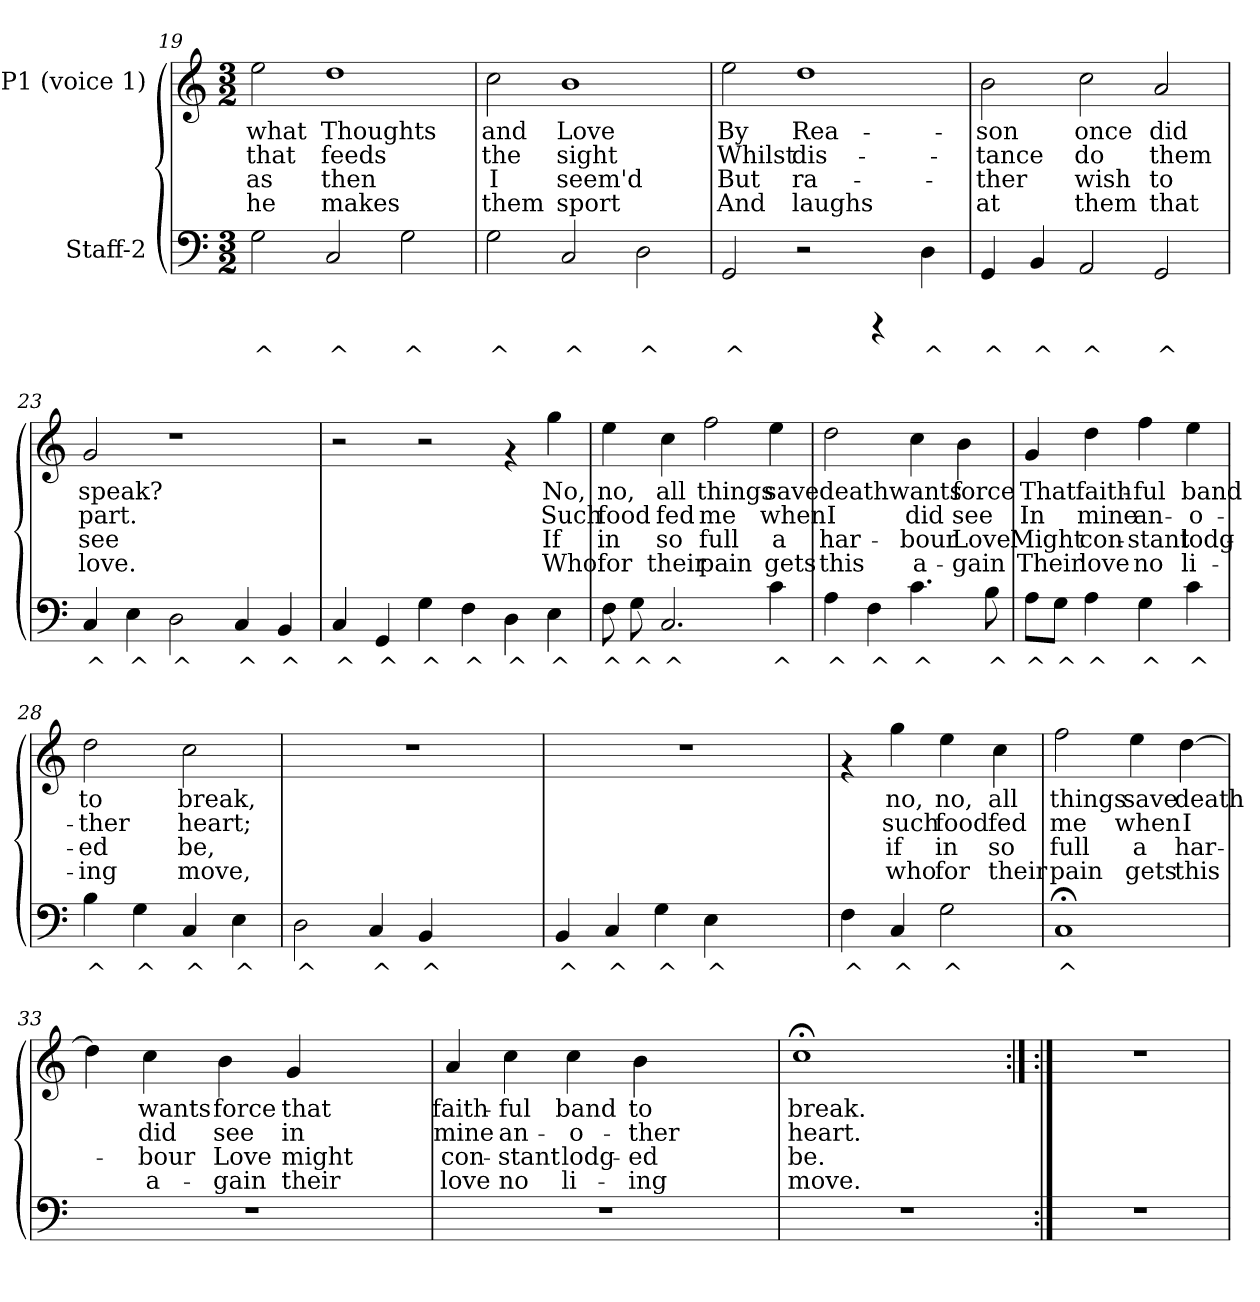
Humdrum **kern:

**kern	**text	**kern	**text	**text	**text	**text
*part2	*part2	*part1	*part1	*part1	*part1	*part1
*staff2	*staff2	*staff1	*staff1	*staff1	*staff1	*staff1
*I"Staff-2	*	*I"P1 (voice 1)	*	*	*	*
*clefF4	*	*clefG2	*	*	*	*
*M3/2	*	*M3/2	*	*	*	*
=19	=19	=19	=19	=19	=19	=19
!	!LO:LY:b:cj	!	!LO:LY:b:cj	!LO:LY:b:cj	!LO:LY:b:cj	!LO:LY:b:cj
2G\	^	2ee\	what	that	as	he
!	!LO:LY:b:cj	!	!LO:LY:b:cj	!LO:LY:b:cj	!LO:LY:b:cj	!LO:LY:b:cj
2C/	^	1dd	Thoughts	feeds	then	makes
!	!LO:LY:b:cj	!	!	!	!	!
2G\	^	.	.	.	.	.
=20	=20	=20	=20	=20	=20	=20
!	!LO:LY:b:cj	!	!LO:LY:b:cj	!LO:LY:b:cj	!LO:LY:b:cj	!LO:LY:b:cj
2G\	^	2cc\	and	the	I	them
!	!LO:LY:b:cj	!	!LO:LY:b:cj	!LO:LY:b:cj	!LO:LY:b:cj	!LO:LY:b:cj
2C/	^	1b	Love	sight	seem'd	sport
!	!LO:LY:b:cj	!	!	!	!	!
2D\	^	.	.	.	.	.
=21	=21	=21	=21	=21	=21	=21
!	!LO:LY:b:cj	!	!LO:LY:b:cj	!LO:LY:b:cj	!LO:LY:b:cj	!LO:LY:b:cj
2GG/	^	2ee\	By	Whilst	But	And
!	!	!	!LO:LY:b:cj	!LO:LY:b:cj	!LO:LY:b:cj	!LO:LY:b:cj
2r	.	1dd	Rea-	-dis-	-ra-	-laughs
4rCCC	.	.	.	.	.	.
!	!LO:LY:b:cj	!	!	!	!	!
4D\	^	.	.	.	.	.
!!LO:PB:g=z
=22	=22	=22	=22	=22	=22	=22
!	!LO:LY:b:cj	!	!LO:LY:b:cj	!LO:LY:b:cj	!LO:LY:b:cj	!LO:LY:b:cj
4GG/	^	2b\	son	tance	ther	at
!	!LO:LY:b:cj	!	!	!	!	!
4BB/	^	.	.	.	.	.
!	!LO:LY:b:cj	!	!LO:LY:b:cj	!LO:LY:b:cj	!LO:LY:b:cj	!LO:LY:b:cj
2AA/	^	2cc\	once	do	wish	them
!	!LO:LY:b:cj	!	!LO:LY:b:cj	!LO:LY:b:cj	!LO:LY:b:cj	!LO:LY:b:cj
2GG/	^	2a/	did	them	to	that
=23	=23	=23	=23	=23	=23	=23
*	*	*MM204	*	*	*	*
!	!LO:LY:b:cj	!	!LO:LY:b:cj	!LO:LY:b:cj	!LO:LY:b:cj	!LO:LY:b:cj
4C/	^	2g/	speak?	part.	see	love.
!	!LO:LY:b:cj	!	!	!	!	!
4E\	^	.	.	.	.	.
!	!LO:LY:b:cj	!	!	!	!	!
2D\	^	1r	.	.	.	.
!	!LO:LY:b:cj	!	!	!	!	!
4C/	^	.	.	.	.	.
!	!LO:LY:b:cj	!	!	!	!	!
4BB/	^	.	.	.	.	.
=24	=24	=24	=24	=24	=24	=24
!	!LO:LY:b:cj	!	!	!	!	!
4C/	^	2r	.	.	.	.
!	!LO:LY:b:cj	!	!	!	!	!
4GG/	^	.	.	.	.	.
!	!LO:LY:b:cj	!	!	!	!	!
4G\	^	2r	.	.	.	.
!	!LO:LY:b:cj	!	!	!	!	!
4F\	^	.	.	.	.	.
!	!LO:LY:b:cj	!	!	!	!	!
4D\	^	4rf	.	.	.	.
!	!LO:LY:b:cj	!	!LO:LY:b:cj	!LO:LY:b:cj	!LO:LY:b:cj	!LO:LY:b:cj
4E\	^	4gg\	No,	Such	If	Who
=25	=25	=25	=25	=25	=25	=25
!	!LO:LY:b:cj	!	!LO:LY:b:cj	!LO:LY:b:cj	!LO:LY:b:cj	!LO:LY:b:cj
8F\	^	4ee\	no,	food	in	for
!	!LO:LY:b:cj	!	!	!	!	!
8G\	^	.	.	.	.	.
!	!LO:LY:b:cj	!	!LO:LY:b:cj	!LO:LY:b:cj	!LO:LY:b:cj	!LO:LY:b:cj
2.C/	^	4cc\	all	fed	so	their
!	!	!	!LO:LY:b:cj	!LO:LY:b:cj	!LO:LY:b:cj	!LO:LY:b:cj
.	.	2ff\	things	me	full	pain
!	!LO:LY:b:cj	!	!LO:LY:b:cj	!LO:LY:b:cj	!LO:LY:b:cj	!LO:LY:b:cj
4c\	^	4ee\	save	when	a	gets
!!LO:LB:g=z
=26	=26	=26	=26	=26	=26	=26
!	!LO:LY:b:cj	!	!LO:LY:b:cj	!LO:LY:b:cj	!LO:LY:b:cj	!LO:LY:b:cj
4A\	^	2dd\	death	I	har-	-this
!	!LO:LY:b:cj	!	!	!	!	!
4F\	^	.	.	.	.	.
!	!LO:LY:b:cj	!	!LO:LY:b:cj	!LO:LY:b:cj	!LO:LY:b:cj	!LO:LY:b:cj
4.c\	^	4cc\	wants	did	bour	a-
!	!	!	!LO:LY:b:cj	!LO:LY:b:cj	!LO:LY:b:cj	!LO:LY:b:cj
.	.	4b\	-force	see	Love	gain
!	!LO:LY:b:cj	!	!	!	!	!
8B\	^	.	.	.	.	.
=27	=27	=27	=27	=27	=27	=27
!	!LO:LY:b:cj	!	!LO:LY:b:cj	!LO:LY:b:cj	!LO:LY:b:cj	!LO:LY:b:cj
8A\L	^	4g/	That	In	Might	Their
!	!LO:LY:b:cj	!	!	!	!	!
8G\J	^	.	.	.	.	.
!	!LO:LY:b:cj	!	!LO:LY:b:cj	!LO:LY:b:cj	!LO:LY:b:cj	!LO:LY:b:cj
4A\	^	4dd\	faith-	-mine	con-	-love
!	!LO:LY:b:cj	!	!LO:LY:b:cj	!LO:LY:b:cj	!LO:LY:b:cj	!LO:LY:b:cj
4G\	^	4ff\	ful	an-	-stant	no
!	!LO:LY:b:cj	!	!LO:LY:b:cj	!LO:LY:b:cj	!LO:LY:b:cj	!LO:LY:b:cj
4c\	^	4ee\	band	o-	-lodg-	-li-
=28	=28	=28	=28	=28	=28	=28
!	!LO:LY:b:cj	!	!LO:LY:b:cj	!LO:LY:b:cj	!LO:LY:b:cj	!LO:LY:b:cj
4B\	^	2dd\	-to	ther	ed	ing
!	!LO:LY:b:cj	!	!	!	!	!
4G\	^	.	.	.	.	.
!	!LO:LY:b:cj	!	!LO:LY:b:cj	!LO:LY:b:cj	!LO:LY:b:cj	!LO:LY:b:cj
4C/	^	2cc\	break,	heart;	be,	move,
!	!LO:LY:b:cj	!	!	!	!	!
4E\	^	.	.	.	.	.
=29	=29	=29	=29	=29	=29	=29
!	!LO:LY:b:cj	!	!	!	!	!
2D\	^	1.r	.	.	.	.
!	!LO:LY:b:cj	!	!	!	!	!
4C/	^	.	.	.	.	.
!	!LO:LY:b:cj	!	!	!	!	!
4BB/	^	.	.	.	.	.
2ryy	.	.	.	.	.	.
=30	=30	=30	=30	=30	=30	=30
!	!LO:LY:b:cj	!	!	!	!	!
4BB/	^	1.r	.	.	.	.
!	!LO:LY:b:cj	!	!	!	!	!
4C/	^	.	.	.	.	.
!	!LO:LY:b:cj	!	!	!	!	!
4G\	^	.	.	.	.	.
!	!LO:LY:b:cj	!	!	!	!	!
4E\	^	.	.	.	.	.
2ryy	.	.	.	.	.	.
!!LO:LB:g=z
=31	=31	=31	=31	=31	=31	=31
!	!LO:LY:b:cj	!	!	!	!	!
4F\	^	4rf	.	.	.	.
!	!LO:LY:b:cj	!	!LO:LY:b:cj	!LO:LY:b:cj	!LO:LY:b:cj	!LO:LY:b:cj
4C/	^	4gg\	no,	such	if	who
!	!LO:LY:b:cj	!	!LO:LY:b:cj	!LO:LY:b:cj	!LO:LY:b:cj	!LO:LY:b:cj
2G\	^	4ee\	no,	food	in	for
!	!	!	!LO:LY:b:cj	!LO:LY:b:cj	!LO:LY:b:cj	!LO:LY:b:cj
.	.	4cc\	all	fed	so	their
!!LO:LB:g=z
=32	=32	=32	=32	=32	=32	=32
!	!LO:LY:b:cj	!	!LO:LY:b:cj	!LO:LY:b:cj	!LO:LY:b:cj	!LO:LY:b:cj
1C;<	^	2ff\	things	me	full	pain
!	!	!	!LO:LY:b:cj	!LO:LY:b:cj	!LO:LY:b:cj	!LO:LY:b:cj
.	.	4ee\	save	when	a	gets
!	!	!	!LO:LY:b:cj	!LO:LY:b:cj	!LO:LY:b:cj	!LO:LY:b:cj
.	.	[>4dd\	death	I	har-	-this
=33	=33	=33	=33	=33	=33	=33
!	!	!	!LO:LY:b:cj	!LO:LY:b:cj	!LO:LY:b:cj	!LO:LY:b:cj
1.r	.	4dd\]	.	.	.	.
!	!	!	!LO:LY:b:cj	!LO:LY:b:cj	!LO:LY:b:cj	!LO:LY:b:cj
.	.	4cc\	wants	did	bour	a-
!	!	!	!LO:LY:b:cj	!LO:LY:b:cj	!LO:LY:b:cj	!LO:LY:b:cj
.	.	4b\	-force	see	Love	gain
!	!	!	!LO:LY:b:cj	!LO:LY:b:cj	!LO:LY:b:cj	!LO:LY:b:cj
.	.	4g/	that	in	might	their
.	.	2ryy	.	.	.	.
=34	=34	=34	=34	=34	=34	=34
!	!	!	!LO:LY:b:cj	!LO:LY:b:cj	!LO:LY:b:cj	!LO:LY:b:cj
1.r	.	4a/	faith-	-mine	con-	-love
!	!	!	!LO:LY:b:cj	!LO:LY:b:cj	!LO:LY:b:cj	!LO:LY:b:cj
.	.	4cc\	ful	an-	-stant	no
!	!	!	!LO:LY:b:cj	!LO:LY:b:cj	!LO:LY:b:cj	!LO:LY:b:cj
.	.	4cc\	band	o-	-lodg-	-li-
!	!	!	!LO:LY:b:cj	!LO:LY:b:cj	!LO:LY:b:cj	!LO:LY:b:cj
.	.	4b\	-to	ther	ed	ing
.	.	2ryy	.	.	.	.
=35	=35	=35	=35	=35	=35	=35
!	!	!	!LO:LY:b:cj	!LO:LY:b:cj	!LO:LY:b:cj	!LO:LY:b:cj
1.r	.	1cc;<	break.	heart.	be.	move.
.	.	2ryy	.	.	.	.
=36	=36:|!	=36:|!	=36:|!	=36:|!	=36:|!	=36:|!
1.r	.	1.r	.	.	.	.
=	=	=	=	=	=	=
*-	*-	*-	*-	*-	*-	*-
